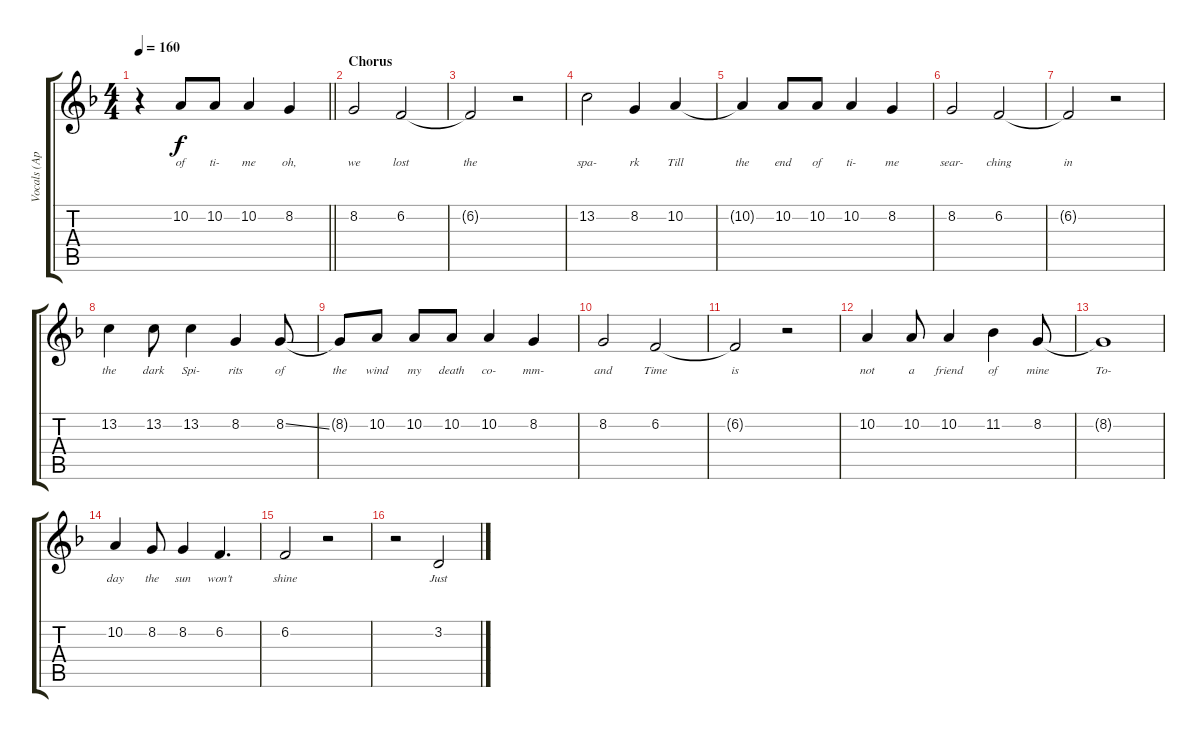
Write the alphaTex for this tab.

\track ("Vocals (Apollo)" "Vocals (Ap") {instrument trumpet}
\staff {score tabs}
\tuning (E4 B3 G3 D3 A2 E2) {hide}
\ts (4 4)
\tempo 160
\clef g2
\barLineRight lightlight
\ks dminor
r.4{dy f} 10.2.8{lyrics (0 "of") lyrics (1 "") lyrics (2 "") lyrics (3 "") lyrics (4 "")} 10.2.8{lyrics (0 "ti-") lyrics (1 "") lyrics (2 "") lyrics (3 "") lyrics (4 "")} 10.2.4{lyrics (0 "me") lyrics (1 "") lyrics (2 "") lyrics (3 "") lyrics (4 "")} 8.2.4{lyrics (0 "oh,") lyrics (1 "") lyrics (2 "") lyrics (3 "") lyrics (4 "")} |
\section ("" "Chorus")
8.2.2{lyrics (0 "we") lyrics (1 "") lyrics (2 "") lyrics (3 "") lyrics (4 "")} 6.2.2{lyrics (0 "lost") lyrics (1 "") lyrics (2 "") lyrics (3 "") lyrics (4 "")} |
6.2{t}.2{lyrics (0 "the") lyrics (1 "") lyrics (2 "") lyrics (3 "") lyrics (4 "")} r.2 |
13.2.2{lyrics (0 "spa-") lyrics (1 "") lyrics (2 "") lyrics (3 "") lyrics (4 "")} 8.2.4{lyrics (0 "rk") lyrics (1 "") lyrics (2 "") lyrics (3 "") lyrics (4 "")} 10.2.4{lyrics (0 "Till") lyrics (1 "") lyrics (2 "") lyrics (3 "") lyrics (4 "")} |
10.2{t}.4{lyrics (0 "the") lyrics (1 "") lyrics (2 "") lyrics (3 "") lyrics (4 "")} 10.2.8{lyrics (0 "end") lyrics (1 "") lyrics (2 "") lyrics (3 "") lyrics (4 "")} 10.2.8{lyrics (0 "of") lyrics (1 "") lyrics (2 "") lyrics (3 "") lyrics (4 "")} 10.2.4{lyrics (0 "ti-") lyrics (1 "") lyrics (2 "") lyrics (3 "") lyrics (4 "")} 8.2.4{lyrics (0 "me") lyrics (1 "") lyrics (2 "") lyrics (3 "") lyrics (4 "")} |
8.2.2{lyrics (0 "sear-") lyrics (1 "") lyrics (2 "") lyrics (3 "") lyrics (4 "")} 6.2.2{lyrics (0 "ching") lyrics (1 "") lyrics (2 "") lyrics (3 "") lyrics (4 "")} |
6.2{t}.2{lyrics (0 "in") lyrics (1 "") lyrics (2 "") lyrics (3 "") lyrics (4 "")} r.2 |
13.2.4{lyrics (0 "the") lyrics (1 "") lyrics (2 "") lyrics (3 "") lyrics (4 "")} 13.2.8{lyrics (0 "dark") lyrics (1 "") lyrics (2 "") lyrics (3 "") lyrics (4 "")} 13.2.4{lyrics (0 "Spi-") lyrics (1 "") lyrics (2 "") lyrics (3 "") lyrics (4 "")} 8.2.4{lyrics (0 "rits") lyrics (1 "") lyrics (2 "") lyrics (3 "") lyrics (4 "")} 8.2{ss}.8{lyrics (0 "of") lyrics (1 "") lyrics (2 "") lyrics (3 "") lyrics (4 "")} |
8.2{t}.8{lyrics (0 "the") lyrics (1 "") lyrics (2 "") lyrics (3 "") lyrics (4 "")} 10.2.8{lyrics (0 "wind") lyrics (1 "") lyrics (2 "") lyrics (3 "") lyrics (4 "")} 10.2.8{lyrics (0 "my") lyrics (1 "") lyrics (2 "") lyrics (3 "") lyrics (4 "")} 10.2.8{lyrics (0 "death") lyrics (1 "") lyrics (2 "") lyrics (3 "") lyrics (4 "")} 10.2.4{lyrics (0 "co-") lyrics (1 "") lyrics (2 "") lyrics (3 "") lyrics (4 "")} 8.2.4{lyrics (0 "mm-") lyrics (1 "") lyrics (2 "") lyrics (3 "") lyrics (4 "")} |
8.2.2{lyrics (0 "and") lyrics (1 "") lyrics (2 "") lyrics (3 "") lyrics (4 "")} 6.2.2{lyrics (0 "Time") lyrics (1 "") lyrics (2 "") lyrics (3 "") lyrics (4 "")} |
6.2{t}.2{lyrics (0 "is") lyrics (1 "") lyrics (2 "") lyrics (3 "") lyrics (4 "")} r.2 |
10.2.4{lyrics (0 "not") lyrics (1 "") lyrics (2 "") lyrics (3 "") lyrics (4 "")} 10.2.8{lyrics (0 "a") lyrics (1 "") lyrics (2 "") lyrics (3 "") lyrics (4 "")} 10.2.4{lyrics (0 "friend") lyrics (1 "") lyrics (2 "") lyrics (3 "") lyrics (4 "")} 11.2.4{lyrics (0 "of") lyrics (1 "") lyrics (2 "") lyrics (3 "") lyrics (4 "")} 8.2.8{lyrics (0 "mine") lyrics (1 "") lyrics (2 "") lyrics (3 "") lyrics (4 "")} |
8.2{t}.1{lyrics (0 "To-") lyrics (1 "") lyrics (2 "") lyrics (3 "") lyrics (4 "")} |
10.2.4{lyrics (0 "day") lyrics (1 "") lyrics (2 "") lyrics (3 "") lyrics (4 "")} 8.2.8{lyrics (0 "the") lyrics (1 "") lyrics (2 "") lyrics (3 "") lyrics (4 "")} 8.2.4{lyrics (0 "sun") lyrics (1 "") lyrics (2 "") lyrics (3 "") lyrics (4 "")} 6.2.4{d lyrics (0 "won't") lyrics (1 "") lyrics (2 "") lyrics (3 "") lyrics (4 "")} |
6.2.2{lyrics (0 "shine") lyrics (1 "") lyrics (2 "") lyrics (3 "") lyrics (4 "")} r.2 |
r.2 3.2.2{lyrics (0 "Just") lyrics (1 "") lyrics (2 "") lyrics (3 "") lyrics (4 "")}
